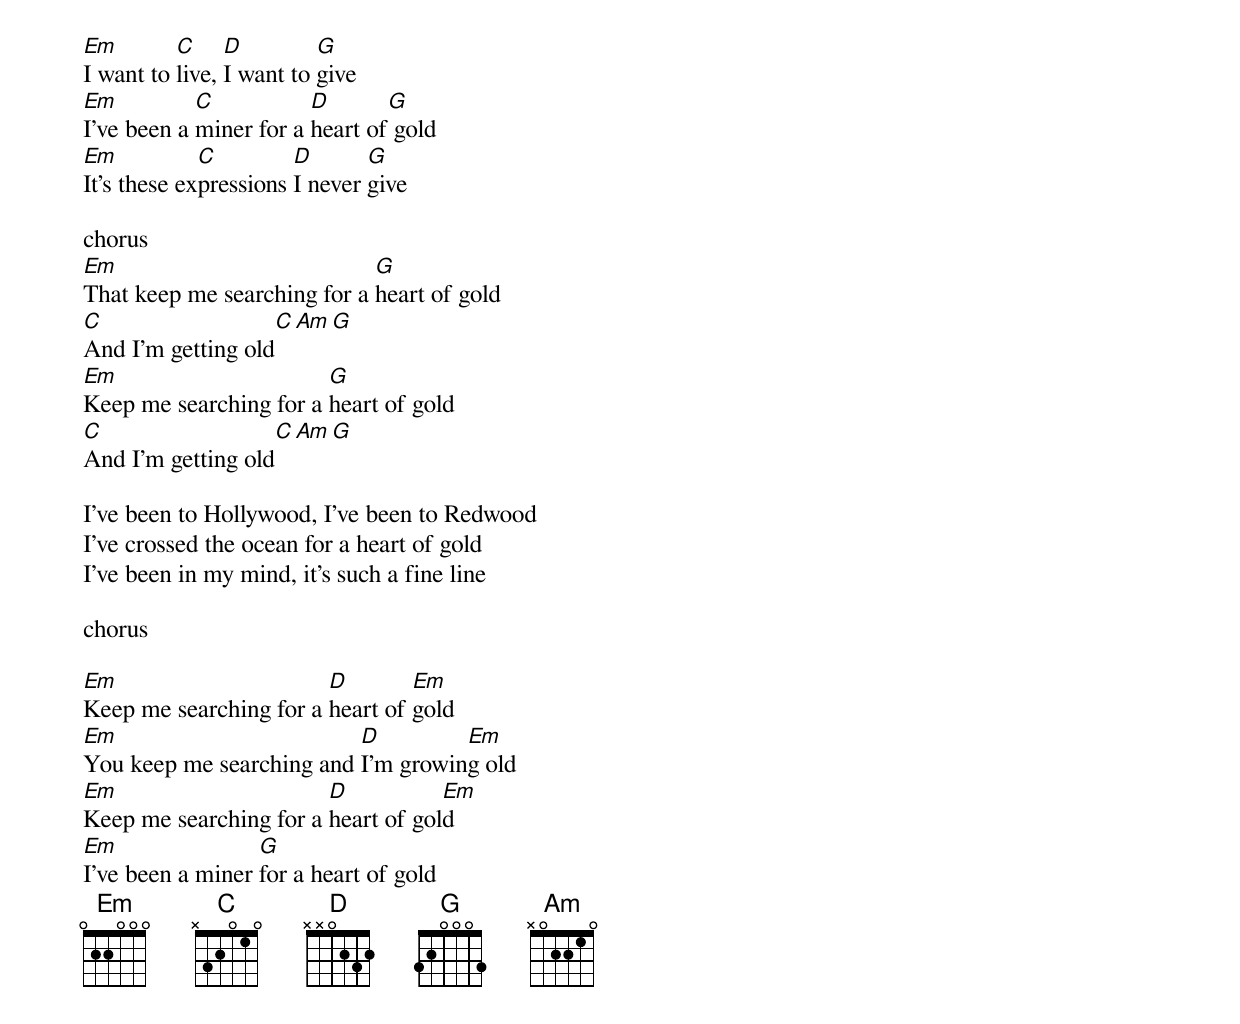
Em        C     D         G
I want to live, I want to give
Em          C           D       G
I've been a miner for a heart of gold
Em           C         D       G
It's these expressions I never give

chorus
Em                           G
That keep me searching for a heart of gold
C                     C  Am  G
And I'm getting old
Em                      G
Keep me searching for a heart of gold
C                     C  Am  G
And I'm getting old

I've been to Hollywood, I've been to Redwood
I've crossed the ocean for a heart of gold
I've been in my mind, it's such a fine line

chorus

Em                      D        Em
Keep me searching for a heart of gold
Em                        D         Em
You keep me searching and I'm growing old
Em                      D           Em
Keep me searching for a heart of gold
Em                G
I've been a miner for a heart of gold
